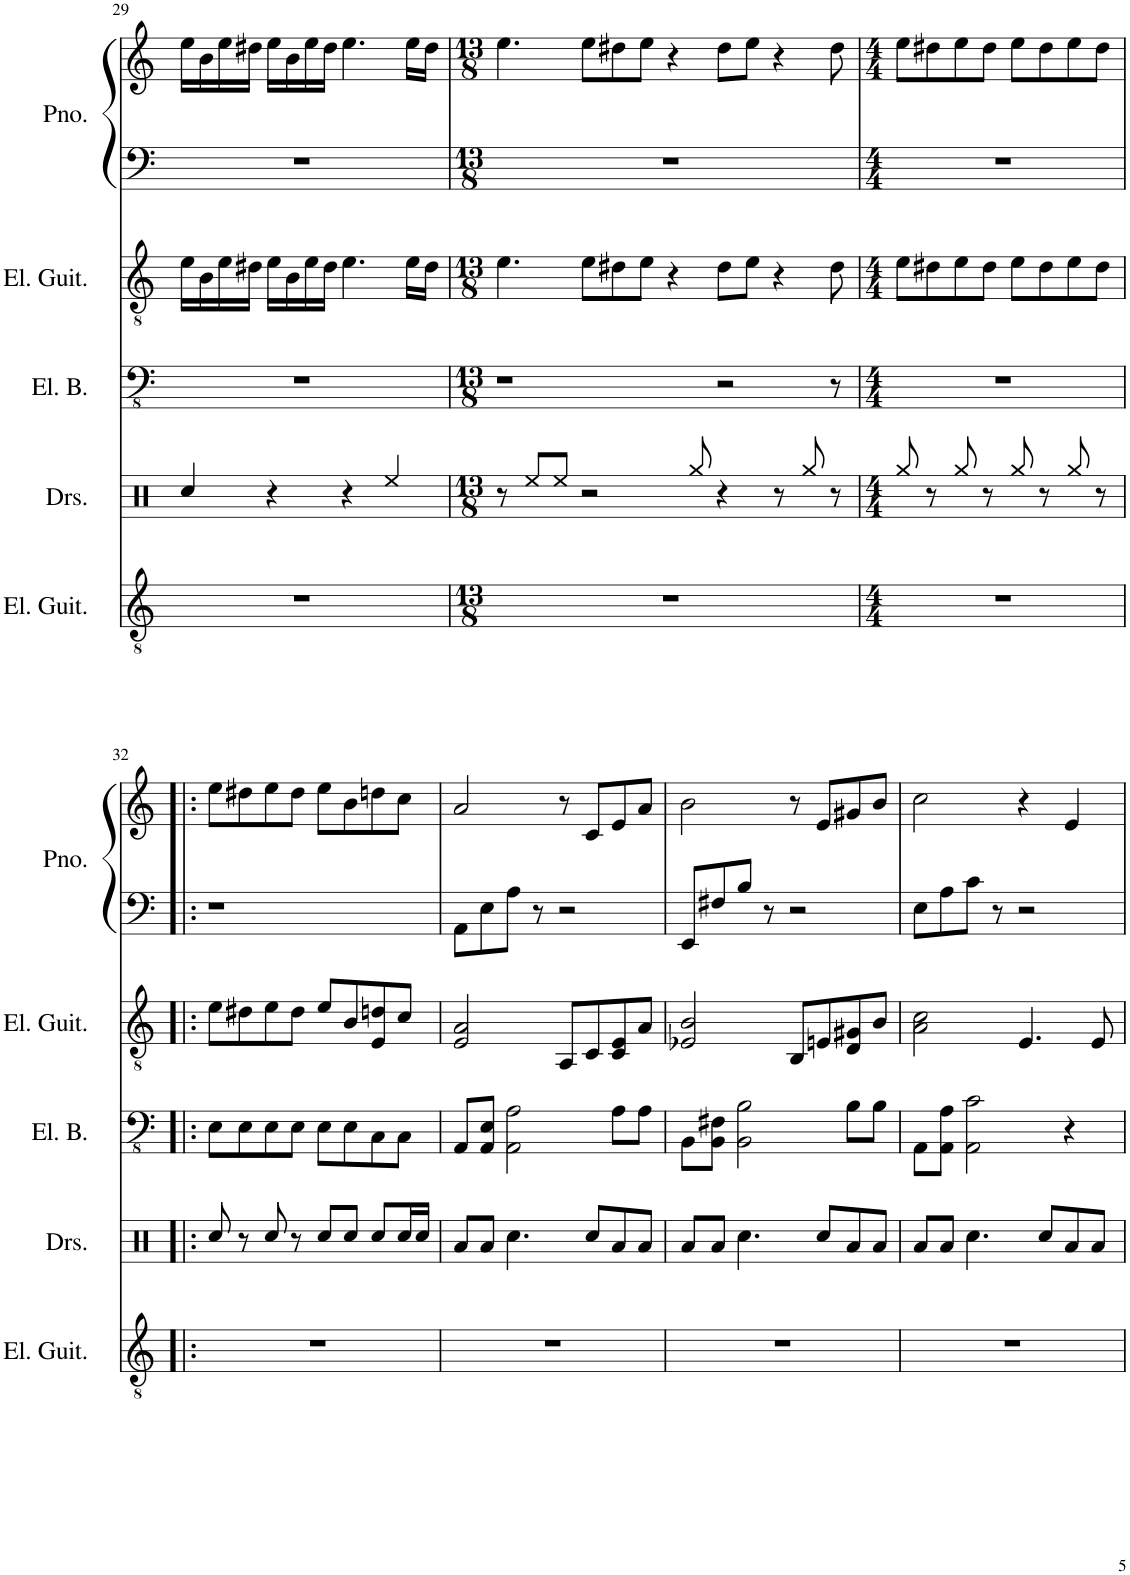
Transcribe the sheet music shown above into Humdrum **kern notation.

**kern	**kern	**kern	**kern	**kern	**kern
*part5	*part4	*part3	*part2	*part1	*part1
*staff6	*staff5	*staff4	*staff3	*staff2	*staff1
*I"Electric Guitar	*I"Drumset	*I"Electric Bass	*I"Electric Guitar	*I"Piano	*
*I'El. Guit.	*I'Drs.	*I'El. B.	*I'El. Guit.	*I'Pno.	*
!!LO:PB:g=z
*clefGv2	*clefX	*clefFv4	*clefGv2	*clefF4	*clefG2
*k[]	*k[]	*k[]	*k[]	*k[]	*k[]
*M4/4	*M4/4	*M4/4	*M4/4	*M4/4	*M4/4
=29	=29	=29	=29	=29	=29
1r	4Rcc/	1r	16e\LL	1r	16ee\LL
.	.	.	16B\	.	16b\
.	.	.	16e\	.	16ee\
.	.	.	16d#X\JJ	.	16dd#X\JJ
.	4r	.	16e\LL	.	16ee\LL
.	.	.	16B\	.	16b\
.	.	.	16e\	.	16ee\
.	.	.	16d#\JJ	.	16dd#\JJ
.	4r	.	4.e\	.	4.ee\
.	4Ree/	.	.	.	.
.	.	.	16e\LL	.	16ee\LL
.	.	.	16d#\JJ	.	16dd#\JJ
=30	=30	=30	=30	=30	=30
*M13/8	*M13/8	*M13/8	*M13/8	*M13/8	*M13/8
8%13r	8r	1r	4.e\	8%13r	4.ee\
.	8Ree/L	.	.	.	.
.	8Ree/J	.	.	.	.
.	2r	.	8e\L	.	8ee\L
.	.	.	8d#X\	.	8dd#X\
.	.	.	8e\J	.	8ee\J
.	.	.	4r	.	4r
.	8Rgg/	.	.	.	.
.	4r	2r	8d#\L	.	8dd#\L
.	.	.	8e\J	.	8ee\J
.	8r	.	4r	.	4r
.	8Rgg/	.	.	.	.
.	8r	8r	8d#\	.	8dd#\
=31	=31	=31	=31	=31	=31
*M4/4	*M4/4	*M4/4	*M4/4	*M4/4	*M4/4
1r	8Rgg/	1r	8e\L	1r	8ee\L
.	8r	.	8d#X\	.	8dd#X\
.	8Rgg/	.	8e\	.	8ee\
.	8r	.	8d#\J	.	8dd#\J
.	8Rgg/	.	8e\L	.	8ee\L
.	8r	.	8d#\	.	8dd#\
.	8Rgg/	.	8e\	.	8ee\
.	8r	.	8d#\J	.	8dd#\J
!!LO:LB:g=z
=32!|:	=32!|:	=32!|:	=32!|:	=32!|:	=32!|:
1r	8Rcc/	8EE\L	8e\L	1r	8ee\L
.	8r	8EE\	8d#X\	.	8dd#X\
.	8Rcc/	8EE\	8e\	.	8ee\
.	8r	8EE\J	8d#\J	.	8dd#\J
.	8Rcc/L	8EE\L	8e/L	.	8ee\L
.	8Rcc/J	8EE\	8B/	.	8b\
.	8Rcc/L	8CC\	8E/ 8dn/	.	8ddn\
.	16Rcc/L	8CC\J	8c/J	.	8cc\J
.	16Rcc/JJ	.	.	.	.
=33	=33	=33	=33	=33	=33
1r	8Ra/L	8AAA/L	2E/ 2A/	8AA\L	2a/
.	8Ra/J	8AAA/ 8EE/J	.	8E\	.
.	4.Rcc\	2AAA\ 2AA\	.	8A\J	.
.	.	.	.	8r	.
.	.	.	8AA/L	2r	8r
.	8Rcc/L	.	8C/	.	8c/L
.	8Ra/	8AA\L	8C/ 8E/	.	8e/
.	8Ra/J	8AA\J	8A/J	.	8a/J
=34	=34	=34	=34	=34	=34
1r	8Ra/L	8BBB\L	2E-X/ 2B/	8EE/L	2b\
.	8Ra/J	8BBB\ 8FF#X\J	.	8F#X/	.
.	4.Rcc\	2BBB\ 2BB\	.	8B/J	.
.	.	.	.	8r	.
.	.	.	8BB/L	2r	8r
.	8Rcc/L	.	8En/	.	8e/L
.	8Ra/	8BB\L	8D/ 8G#X/	.	8g#X/
.	8Ra/J	8BB\J	8B/J	.	8b/J
=35	=35	=35	=35	=35	=35
1r	8Ra/L	8AAA\L	2A\ 2c\	8E\L	2cc\
.	8Ra/J	8AAA\ 8AA\J	.	8A\	.
.	4.Rcc\	2AAA\ 2C\	.	8c\J	.
.	.	.	.	8r	.
.	.	.	4.E/	2r	4r
.	8Rcc/L	.	.	.	.
.	8Ra/	4r	.	.	4e/
.	8Ra/J	.	8E/	.	.
=	=	=	=	=	=
*-	*-	*-	*-	*-	*-
